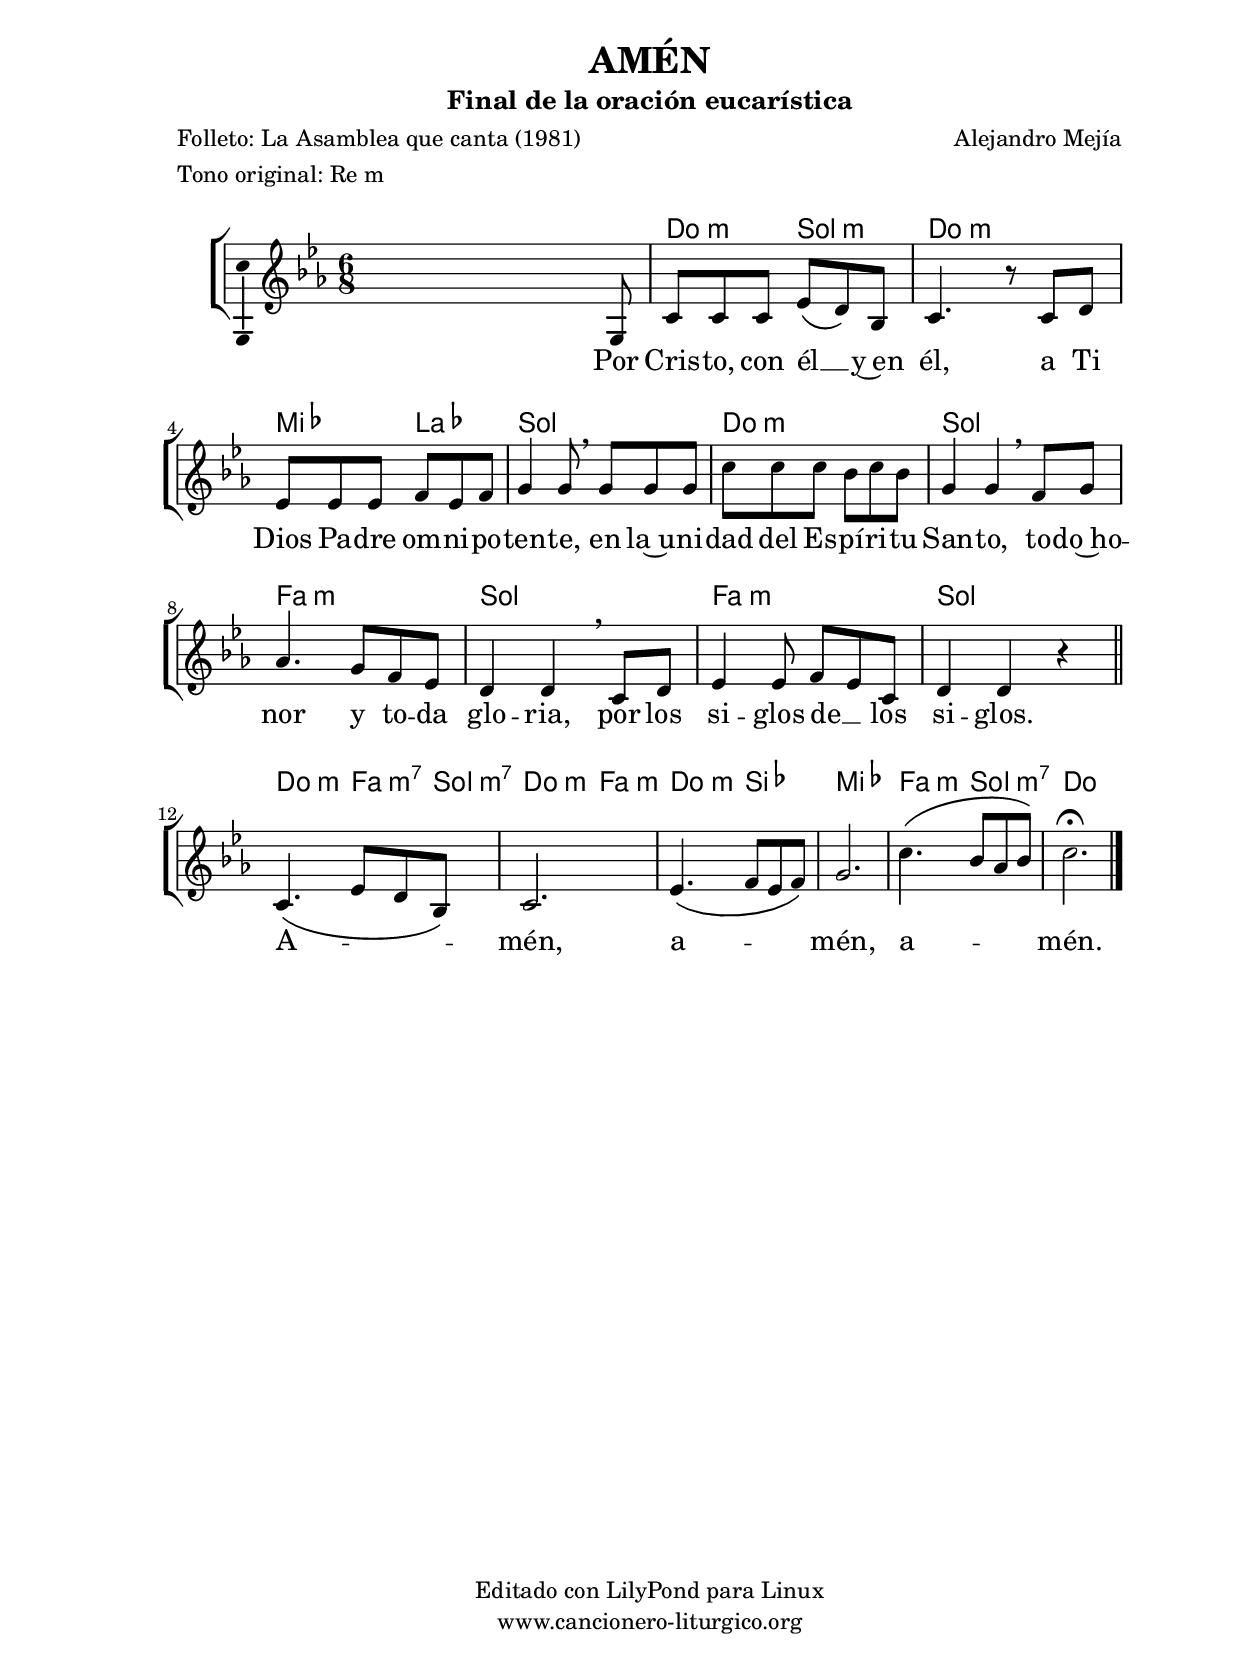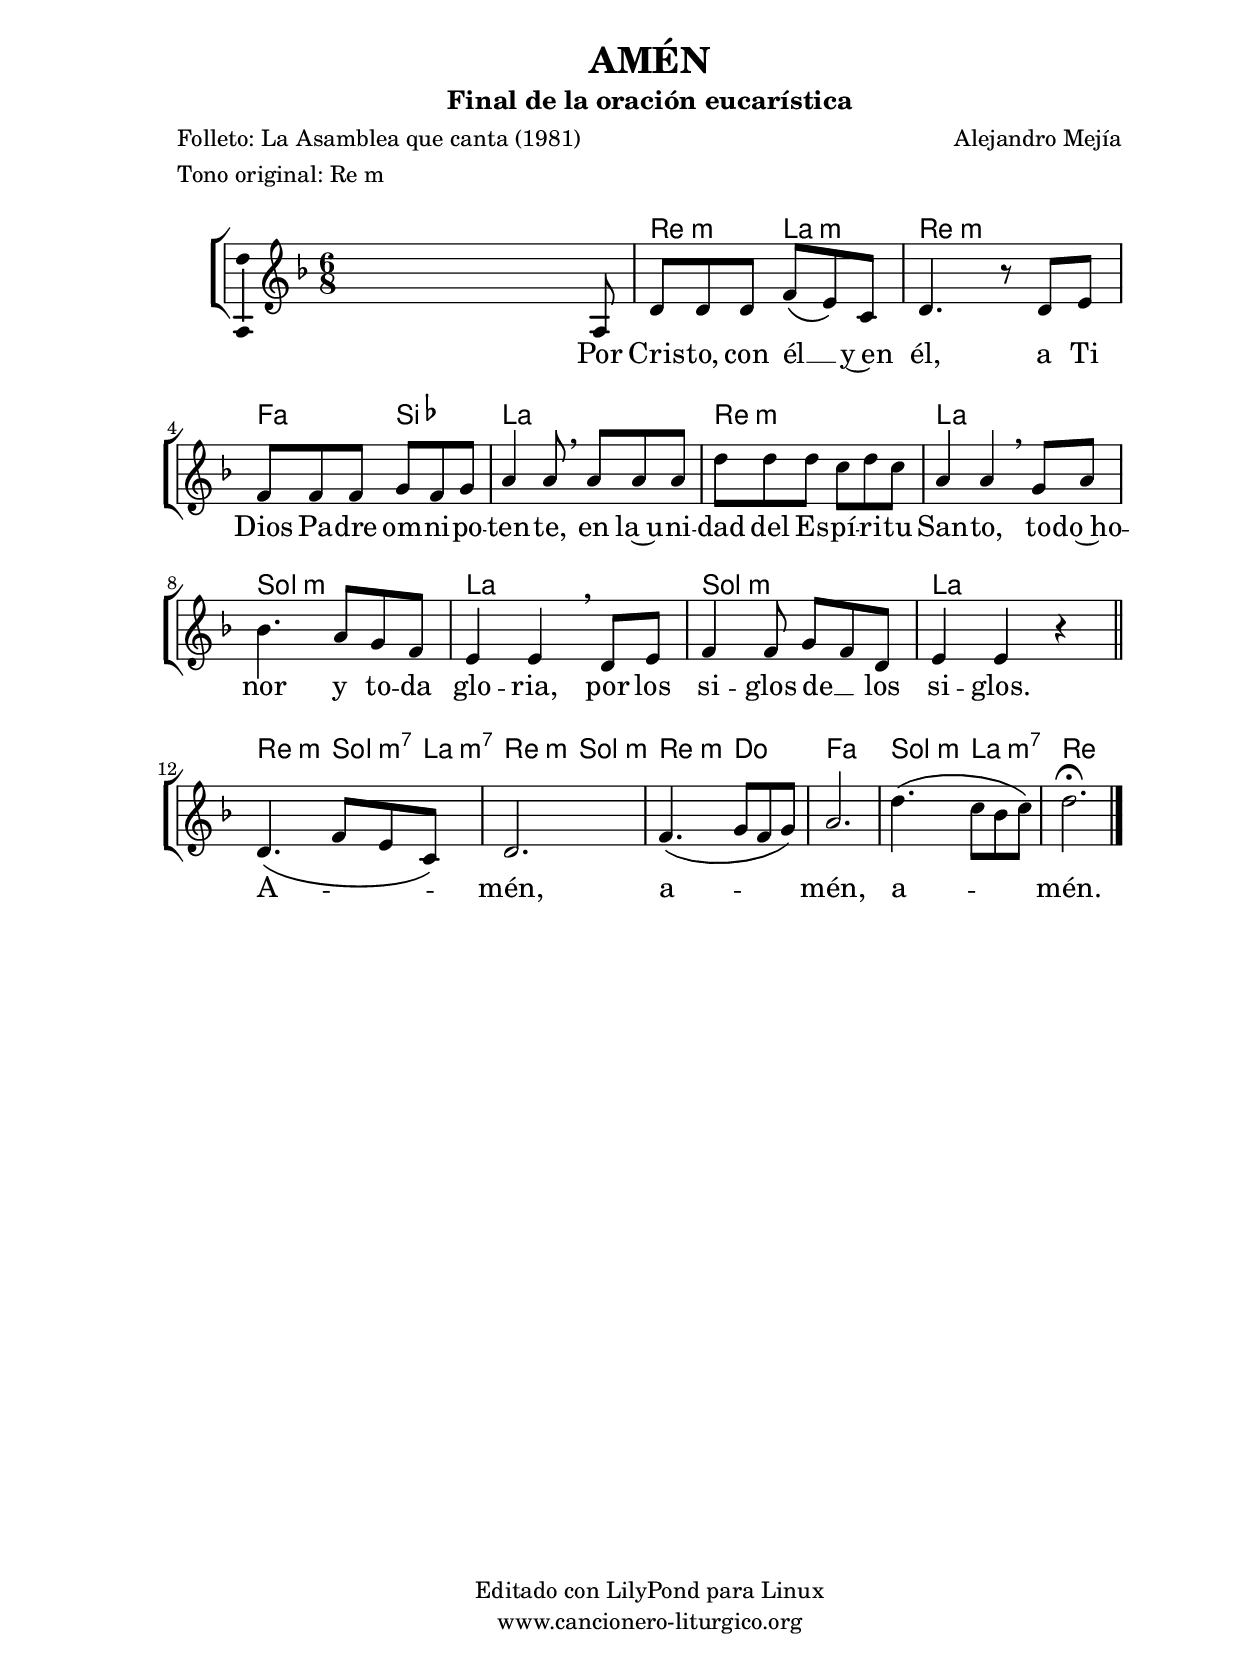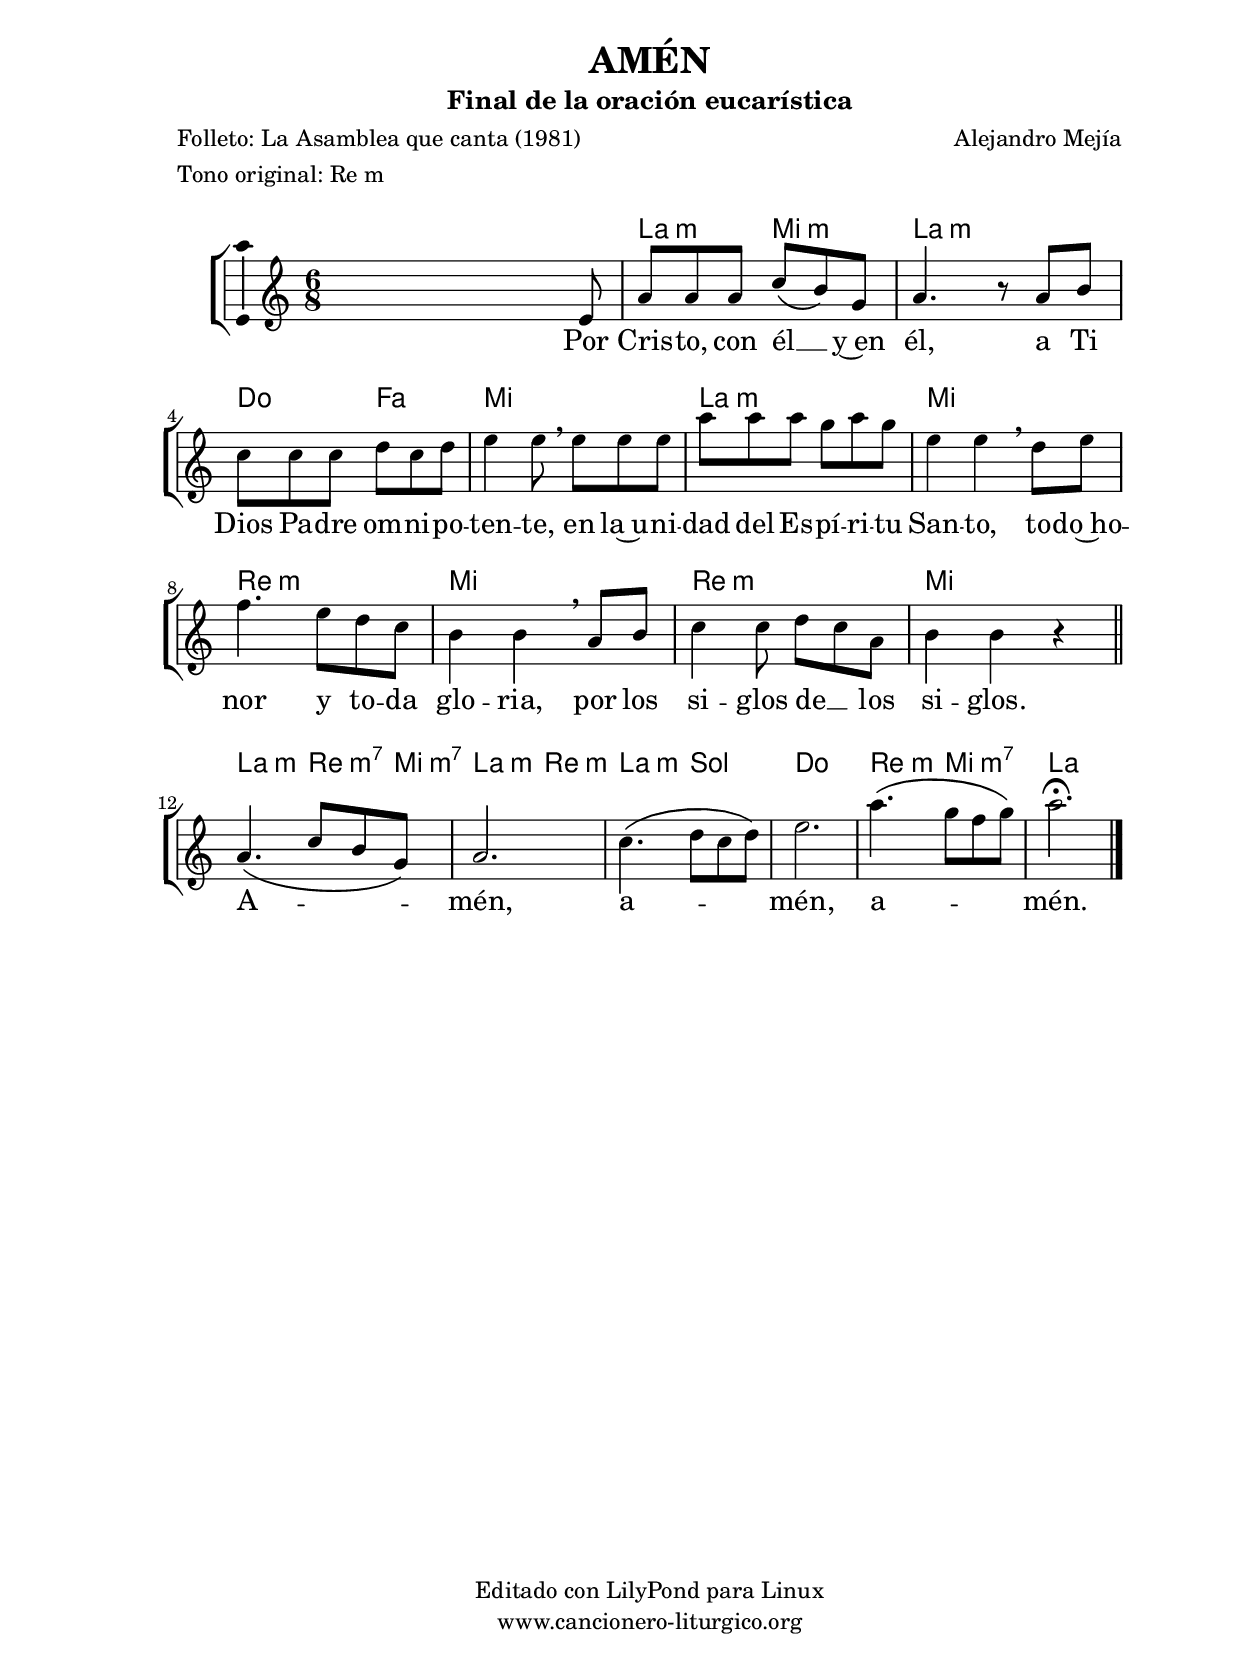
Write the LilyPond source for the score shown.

%
%para convertir .midi en .wav:
%timidity filename.midi -Ow -o finename.wav
%
%
%Para convertir de .wav a .mp3:
%lame -h -m j filename.wav
%
%
%para escuchar el midi:
%timidity nombrefichero.midi
%


%versión de lilypond para la que se ha escrito esta partitura:
\version "2.16.0"

	%Tamaño papel
	#(set-default-paper-size "a4")
	%Tamaño partitura
	#(set-global-staff-size 20)
	%No responde al pulsar sobre una nota
	#(ly:set-option 'point-and-click #f)

%parámetros del encabezamiento:
\header {
	title = "AMÉN"
	subtitle = "Final de la oración eucarística"
	composer = "Alejandro Mejía"
	poet = "Folleto: La Asamblea que canta (1981)"
	meter = "Tono original: Re m"
	arranger = ""
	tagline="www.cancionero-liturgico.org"
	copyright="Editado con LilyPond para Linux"
	}

%parámetros asociados al papel:
\paper  {
	oddHeaderMarkup = \markup {\fill-line { \on-the-fly #not-first-page \fromproperty #'header:title \on-the-fly #not-first-page \fromproperty #'header:composer }}
	evenHeaderMarkup = \markup {\fill-line { \fromproperty #'header:composer \fromproperty #'header:title }}
	#(set-paper-size "a4")
	print-page-number = ##f
	first-page-number = 1
	print-first-page-number = ##f
%	head-separation = 3.0 \cm
	top-margin = 2.0 \cm
	bottom-margin = 0.5\cm
%%%	bottom-margin = -1.0\cm
	left-margin = 3.0 \cm
	line-width = 16.0 \cm 
	indent = 8\mm
	interscoreline = 2.\mm
	between-system-space = 15\mm
%	para que las partituras no llenen la hoja:
	ragged-bottom = ##t
%	idem para la última hoja:
	ragged-last-bottom = ##f
%	para que las partituras llenen el ancho del papel:
	ragged-last = ##f
	after-title-space = 2.5 \cm
%page-count=1
%system-count=8

	%Flexible Vertical Spacing
%	markup-markup-spacing =
%	#'((basic-distance . 15) (minimum-distance . 15) (padding . 3))
	markup-system-spacing =
	#'((basic-distance . 15) (minimum-distance . 15) (padding . 3))
	system-system-spacing =
	#'((basic-distance . 15) (minimum-distance . 15) (padding . 3))
	score-system-spacing =
	#'((basic-distance . 15) (minimum-distance . 15) (padding . 5))
%	top-system-spacing = % header
%	#'((basic-distance . 8) (minimum-distance . 0) (padding . 0))
%	top-markup-spacing =
%	#'((basic-distance . 20) (minimum-distance . 20) (padding . 0))
	last-bottom-spacing = % footer
	#'((basic-distance . 5) (minimum-distance . 5) (padding . 0))
%	score-markup-spacing =
%	#'((basic-distance . 16) (minimum-distance . 13) (padding . 0))

	}


%parámetros que afectan a toda la partitura:
global =  {
	%clave de sol (G):
	\clef G
	%armadura:
	\transpose a c
	\key a \minor
	\tempo 4.=70
	\set Score.tempoHideNote = ##t
	}


acordes = {
	\italianChords
	\chordmode {
	\transpose a c
{

s2.
a4.:m e:m a2.:m c4. f e2. a:m e d:m e d:m e
%a4.:m e:m a2.:m c4. g c2. a4.:m e:m a2.:m
a4.:m d4:m7 e8:m7 a4.:m d:m a4.:m g c2. d4.:m e:m7 a2.

	}
	}
}



melodia = 
	\transpose a c
{
\time 6/8

\relative c'{

s4. s4 e8
a8 a a c \(b\) g
a4. r8 a8 b
c8 c c d8 c d
e4 e8 \breathe e8 e e
a8 a a g8 a g
e4 e \breathe d8 e
f4. e8 d c
b4 b \breathe a8 b
c4 c8 d8 c a
b4 b r4 \bar "||"

\break

a4. \(c8 b g\)
a2.
c4. \(d8 c d\)
e2.
a4. \(g8 f g\)
a2. \fermata

\bar "|."

}
}


texto = \lyricmode {
Por Cris -- to, con él __ _ y~en él,
a Ti Dios Pa -- dre om -- ni -- po -- ten -- te,
en la~u -- ni -- dad del Es -- pí -- ri -- tu San -- to,
to -- do~ho -- nor y to -- da glo -- ria,
por los si -- glos de __ _ los si -- glos.
A -- _ _ _ mén, a -- _ _ _ mén, a -- _ _ _ mén.
}


acordesStaff = \context ChordNames = acordesStaff <<
	\set chordChanges = ##t
	\acordes
	>>


vozStaff = \context Voice = vozStaff
\with {\consists "Ambitus_engraver"}
<<
%	\set Staff.instrumentName = ""
%	\set Staff.shortInstrumentName = ""
%	\set Staff.midiInstrument = #"clarinet"
%	\set Staff.midiInstrument = #"cello"
	\set Staff.midiInstrument = #"flute"
%	\set Staff.midiInstrument = #"electric guitar (jazz)"
%	\set Staff.midiInstrument = #"english horn"
%	\set Staff.midiInstrument = #"violin"
%	\set Staff.midiInstrument = #"glockenspiel"
	\set Staff.midiMinimumVolume = #0.7
	\set Staff.midiMaximumVolume = #0.9
	\global
	\melodia
	>>


textoStaff = \context Lyrics = textoStaff <<
	\lyricsto vozStaff \texto
	>>


\book {
	\score {
		\context ChoirStaff {
			\override StaffGroup.SystemStartBracket #'collapse-height = #1
			\override Score.SystemStartBar #'collapse-height = #1
			<<
			\acordesStaff
			\vozStaff
			\textoStaff
			>>
			}
		\layout {
	    		\context {
				\Lyrics
				\override LyricText #'font-size = #2
				}
	   		 \context {
				\Score
				\override StaffSymbol #'staff-space = #(magstep +3)
				}
			}
		}
	\score {
		\unfoldRepeats
		\context ChoirStaff {
			<<
			\acordesStaff
			\vozStaff
			>>
			}
		\midi {
	  		\context {
	  			\Score
				tempoWholesPerMinute = #(ly:make-moment 70 4)
				}
			}
		}
	}



#(define output-suffix "C")
\book {
	\score {
		\context ChoirStaff {
			\override StaffGroup.SystemStartBracket #'collapse-height = #1
			\override Score.SystemStartBar #'collapse-height = #1
\transpose c d
			<<
			\acordesStaff
			\vozStaff
			\textoStaff
			>>
			}
		\layout {
	    		\context {
				\Lyrics
				\override LyricText #'font-size = #2
				}
	   		 \context {
				\Score
				\override StaffSymbol #'staff-space = #(magstep +3)
				}
			}
		}
	}

#(define output-suffix "S")
\book {
	\score {
		\context ChoirStaff {
			\override StaffGroup.SystemStartBracket #'collapse-height = #1
			\override Score.SystemStartBar #'collapse-height = #1
\transpose c a
			<<
			\acordesStaff
			\vozStaff
			\textoStaff
			>>
			}
		\layout {
	    		\context {
				\Lyrics
				\override LyricText #'font-size = #2
				}
	   		 \context {
				\Score
				\override StaffSymbol #'staff-space = #(magstep +3)
				}
			}
		}
	}


